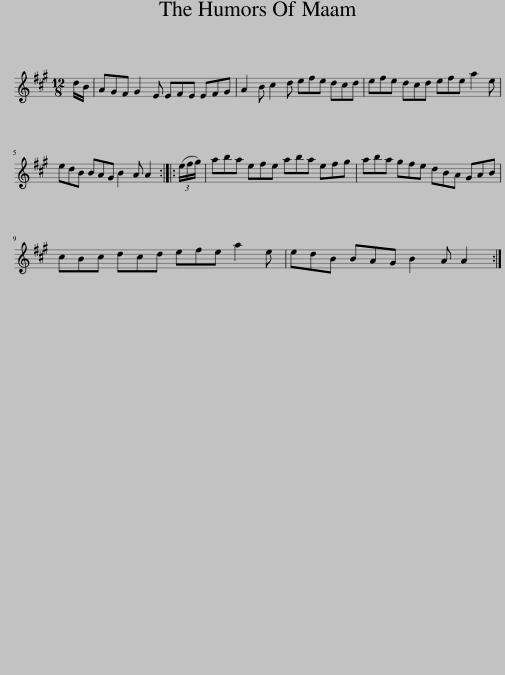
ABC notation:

X:1
L:1/8
M:12/8
I:linebreak $
K:A
V:1 treble
V:1
 d/B/ | AGF G2 E EFE EFG | A2 B c2 d efe dcd | efe dcd efe a2 e |$ edB BAG B2 A A2 :: %5
 (3(e/f/g/) | aba efe aba efg | aba gfe dBA GAB |$ cBc dcd efe a2 e | edB BAG B2 A A2 :| %10
